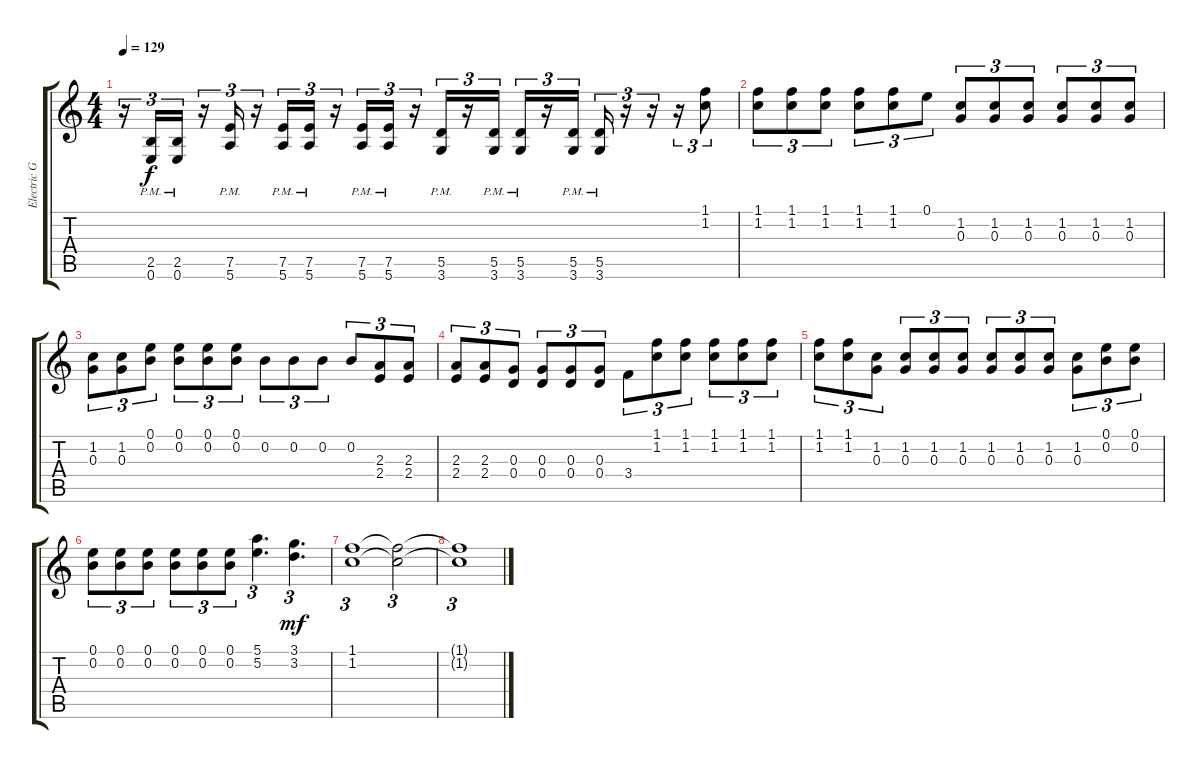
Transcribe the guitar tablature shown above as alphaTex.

\track ("Electric Guitar 2" "Electric G") {instrument distortionguitar}
\staff {score tabs}
\tuning (E4 B3 G3 D3 A2 E2) {hide}
\ts (4 4)
\tempo 129
\clef g2
\ks c
r.16{tu (3 2) dy f} (2.5{pm} 0.6{pm}).16{tu (3 2)} (2.5{pm} 0.6{pm}).16{tu (3 2)} r.16{tu (3 2)} (7.5{pm} 5.6{pm}).16{tu (3 2)} r.16{tu (3 2)} (7.5{pm} 5.6{pm}).16{tu (3 2)} (7.5{pm} 5.6{pm}).16{tu (3 2)} r.16{tu (3 2)} (7.5{pm} 5.6{pm}).16{tu (3 2)} (7.5{pm} 5.6{pm}).16{tu (3 2)} r.16{tu (3 2)} (5.5{pm} 3.6{pm}).16{tu (3 2)} r.16{tu (3 2)} (5.5{pm} 3.6{pm}).16{tu (3 2)} (5.5{pm} 3.6{pm}).16{tu (3 2)} r.16{tu (3 2)} (5.5{pm} 3.6{pm}).16{tu (3 2)} (5.5{pm} 3.6{pm}).16{tu (3 2)} r.16{tu (3 2)} r.16{tu (3 2)} r.16{tu (3 2)} (1.1 1.2).8{tu (3 2)} |
(1.1 1.2).8{tu (3 2)} (1.1 1.2).8{tu (3 2)} (1.1 1.2).8{tu (3 2)} (1.1 1.2).8{tu (3 2)} (1.1 1.2).8{tu (3 2)} 0.1.8{tu (3 2)} (1.2 0.3).8{tu (3 2)} (1.2 0.3).8{tu (3 2)} (1.2 0.3).8{tu (3 2)} (1.2 0.3).8{tu (3 2)} (1.2 0.3).8{tu (3 2)} (1.2 0.3).8{tu (3 2)} |
(1.2 0.3).8{tu (3 2)} (1.2 0.3).8{tu (3 2)} (0.1 0.2).8{tu (3 2)} (0.1 0.2).8{tu (3 2)} (0.1 0.2).8{tu (3 2)} (0.1 0.2).8{tu (3 2)} 0.2.8{tu (3 2)} 0.2.8{tu (3 2)} 0.2.8{tu (3 2)} 0.2.8{tu (3 2)} (2.3 2.4).8{tu (3 2)} (2.3 2.4).8{tu (3 2)} |
(2.3 2.4).8{tu (3 2)} (2.3 2.4).8{tu (3 2)} (0.3 0.4).8{tu (3 2)} (0.3 0.4).8{tu (3 2)} (0.3 0.4).8{tu (3 2)} (0.3 0.4).8{tu (3 2)} 3.4.8{tu (3 2)} (1.1 1.2).8{tu (3 2)} (1.1 1.2).8{tu (3 2)} (1.1 1.2).8{tu (3 2)} (1.1 1.2).8{tu (3 2)} (1.1 1.2).8{tu (3 2)} |
(1.1 1.2).8{tu (3 2)} (1.1 1.2).8{tu (3 2)} (1.2 0.3).8{tu (3 2)} (1.2 0.3).8{tu (3 2)} (1.2 0.3).8{tu (3 2)} (1.2 0.3).8{tu (3 2)} (1.2 0.3).8{tu (3 2)} (1.2 0.3).8{tu (3 2)} (1.2 0.3).8{tu (3 2)} (1.2 0.3).8{tu (3 2)} (0.1 0.2).8{tu (3 2)} (0.1 0.2).8{tu (3 2)} |
(0.1 0.2).8{tu (3 2)} (0.1 0.2).8{tu (3 2)} (0.1 0.2).8{tu (3 2)} (0.1 0.2).8{tu (3 2)} (0.1 0.2).8{tu (3 2)} (0.1 0.2).8{tu (3 2)} (5.1 5.2).4{d tu (3 2)} (3.1 3.2).4{d tu (3 2) dy mf} |
(1.1 1.2).1{tu (3 2)} (1.1{t} 1.2{t}).2{tu (3 2)} |
(1.1{t} 1.2{t}).1{tu (3 2)}
